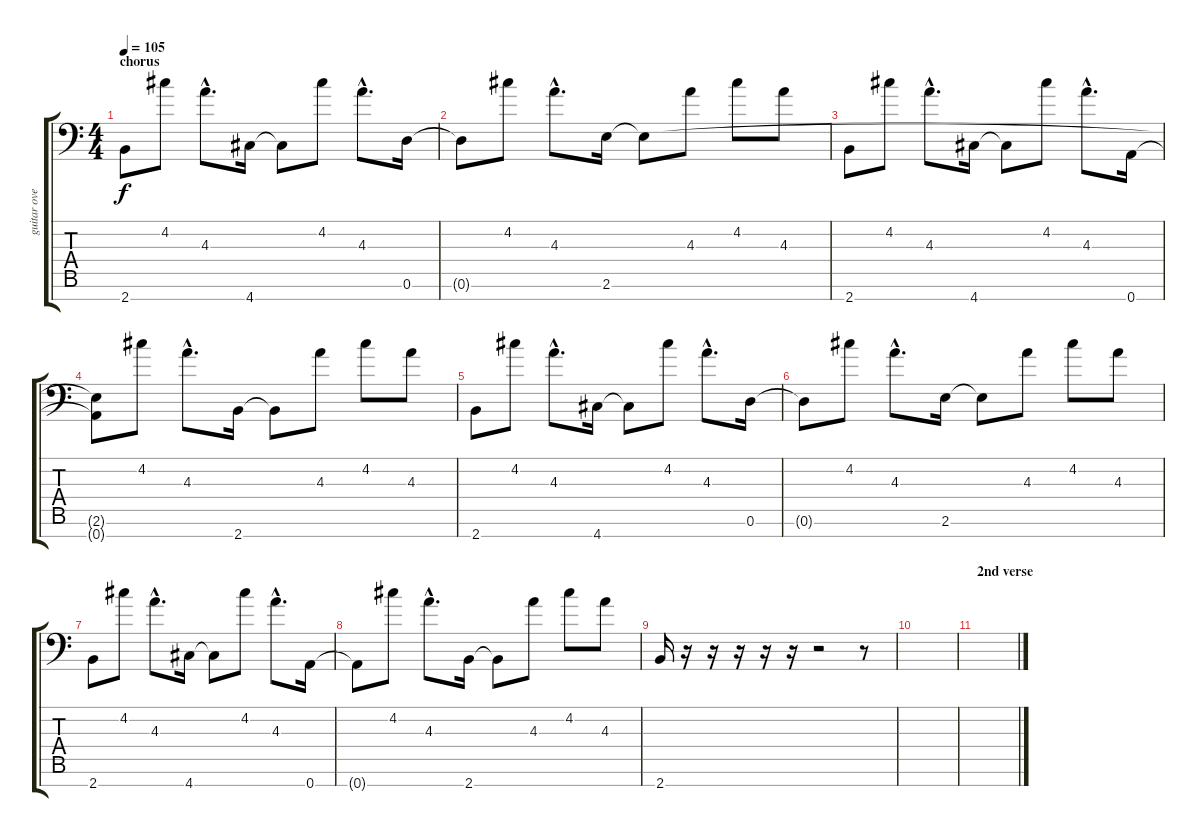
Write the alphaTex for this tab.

\track ("guitar over dub" "guitar ove") {instrument overdrivenguitar}
\staff {score tabs}
\tuning (D4 A3 F3 C3 G2 D2 A1) {hide}
\ts (4 4)
\section ("" "chorus")
\tempo 105
\clef f4
\ks c
2.7.8{dy f} 4.2.8 4.3{hac}.8{d} 4.7.16 4.7{t}.8 4.2.8 4.3{hac}.8{d} 0.6.16 |
0.6{t}.8 4.2.8 4.3{hac}.8{d} 2.6.16 2.6{t}.8 4.3.8 4.2.8 4.3.8 |
2.7.8 4.2.8 4.3{hac}.8{d} 4.7.16 4.7{t}.8 4.2.8 4.3{hac}.8{d} 0.7.16 |
(2.6{t} 0.7{t}).8 4.2.8 4.3{hac}.8{d} 2.7.16 2.7{t}.8 4.3.8 4.2.8 4.3.8 |
2.7.8 4.2.8 4.3{hac}.8{d} 4.7.16 4.7{t}.8 4.2.8 4.3{hac}.8{d} 0.6.16 |
0.6{t}.8 4.2.8 4.3{hac}.8{d} 2.6.16 2.6{t}.8 4.3.8 4.2.8 4.3.8 |
2.7.8 4.2.8 4.3{hac}.8{d} 4.7.16 4.7{t}.8 4.2.8 4.3{hac}.8{d} 0.7.16 |
0.7{t}.8 4.2.8 4.3{hac}.8{d} 2.7.16 2.7{t}.8 4.3.8 4.2.8 4.3.8 |
2.7.16 r.16 r.16 r.16 r.16 r.16 r.2 r.8 |
|
\section ("" "2nd verse")
